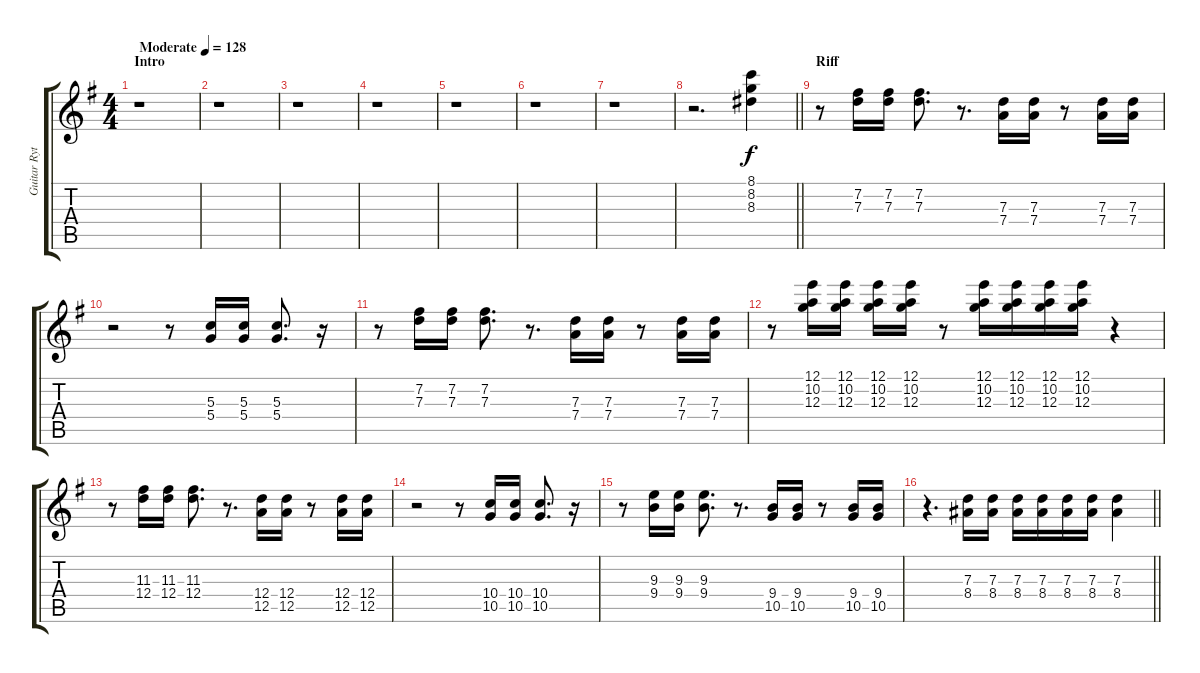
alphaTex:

\track ("Guitar Rythm" "Guitar Ryt") {instrument electricguitarclean}
\staff {score tabs}
\tuning (E4 B3 G3 D3 A2 E2) {hide}
\ts (4 4)
\section ("" "Intro")
\tempo (128 "Moderate")
\clef g2
\ks eminor
r.1{dy f instrument electricguitarclean} |
r.1 |
r.1 |
r.1 |
r.1 |
r.1 |
r.1 |
\barLineRight lightlight
r.2{d} (8.1 8.2 8.3).4 |
\section ("" "Riff")
r.8 (7.2 7.3).16 (7.2 7.3).16 (7.2 7.3).8{d} r.8{d} (7.3 7.4).16 (7.3 7.4).16 r.8 (7.3 7.4).16 (7.3 7.4).16 |
r.2 r.8 (5.3 5.4).16 (5.3 5.4).16 (5.3 5.4).8{d} r.16 |
r.8 (7.2 7.3).16 (7.2 7.3).16 (7.2 7.3).8{d} r.8{d} (7.3 7.4).16 (7.3 7.4).16 r.8 (7.3 7.4).16 (7.3 7.4).16 |
r.8 (12.1 10.2 12.3).16 (12.1 10.2 12.3).16 (12.1 10.2 12.3).16 (12.1 10.2 12.3).16 r.8 (12.1 10.2 12.3).16 (12.1 10.2 12.3).16 (12.1 10.2 12.3).16 (12.1 10.2 12.3).16 r.4 |
r.8 (11.3 12.4).16 (11.3 12.4).16 (11.3 12.4).8{d} r.8{d} (12.4 12.5).16 (12.4 12.5).16 r.8 (12.4 12.5).16 (12.4 12.5).16 |
r.2 r.8 (10.4 10.5).16 (10.4 10.5).16 (10.4 10.5).8{d} r.16 |
r.8 (9.3 9.4).16 (9.3 9.4).16 (9.3 9.4).8{d} r.8{d} (9.4 10.5).16 (9.4 10.5).16 r.8 (9.4 10.5).16 (9.4 10.5).16 |
\barLineRight lightlight
r.4{d} (7.3 8.4).16 (7.3 8.4).16 (7.3 8.4).16 (7.3 8.4).16 (7.3 8.4).16 (7.3 8.4).16 (7.3 8.4).4
